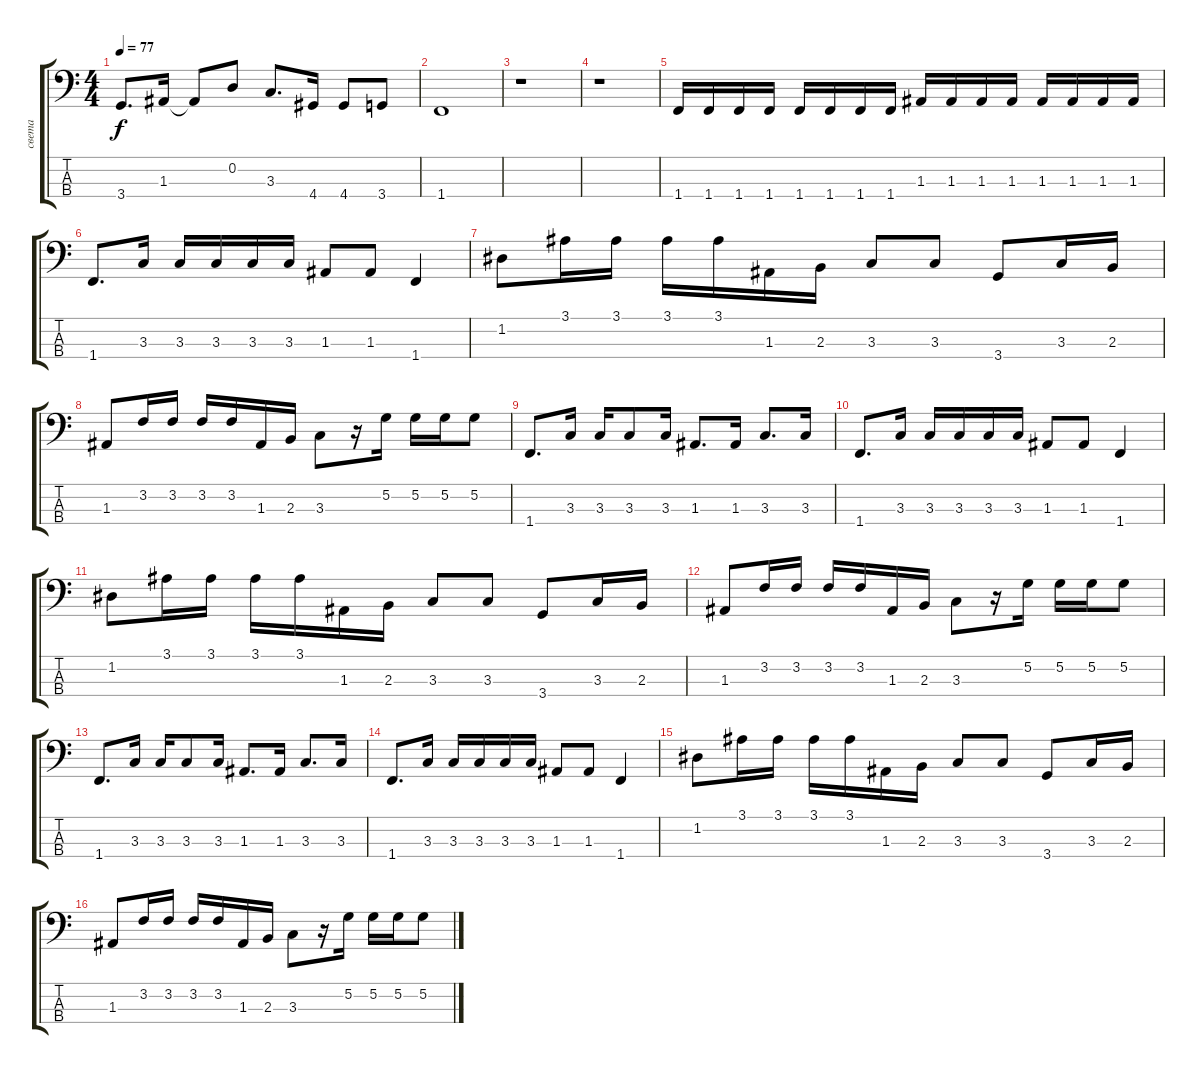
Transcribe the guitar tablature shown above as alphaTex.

\track ("света" "света") {instrument electricbassfinger}
\staff {score tabs}
\tuning (G2 D2 A1 E1) {hide}
\ts (4 4)
\tempo 77
\clef f4
\ks c
3.4.8{d dy f} 1.3.16 1.3{t}.8 0.2.8 3.3.8{d} 4.4.16 4.4.8 3.4.8 |
1.4.1 |
r.1 |
r.1 |
1.4.16 1.4.16 1.4.16 1.4.16 1.4.16 1.4.16 1.4.16 1.4.16 1.3.16 1.3.16 1.3.16 1.3.16 1.3.16 1.3.16 1.3.16 1.3.16 |
1.4.8{d} 3.3.16 3.3.16 3.3.16 3.3.16 3.3.16 1.3.8 1.3.8 1.4.4 |
1.2.8 3.1.16 3.1.16 3.1.16 3.1.16 1.3.16 2.3.16 3.3.8 3.3.8 3.4.8 3.3.16 2.3.16 |
1.3.8 3.2.16 3.2.16 3.2.16 3.2.16 1.3.16 2.3.16 3.3.8 r.16 5.2.16 5.2.16 5.2.16 5.2.8 |
1.4.8{d} 3.3.16 3.3.16 3.3.8 3.3.16 1.3.8{d} 1.3.16 3.3.8{d} 3.3.16 |
1.4.8{d} 3.3.16 3.3.16 3.3.16 3.3.16 3.3.16 1.3.8 1.3.8 1.4.4 |
1.2.8 3.1.16 3.1.16 3.1.16 3.1.16 1.3.16 2.3.16 3.3.8 3.3.8 3.4.8 3.3.16 2.3.16 |
1.3.8 3.2.16 3.2.16 3.2.16 3.2.16 1.3.16 2.3.16 3.3.8 r.16 5.2.16 5.2.16 5.2.16 5.2.8 |
1.4.8{d} 3.3.16 3.3.16 3.3.8 3.3.16 1.3.8{d} 1.3.16 3.3.8{d} 3.3.16 |
1.4.8{d} 3.3.16 3.3.16 3.3.16 3.3.16 3.3.16 1.3.8 1.3.8 1.4.4 |
1.2.8 3.1.16 3.1.16 3.1.16 3.1.16 1.3.16 2.3.16 3.3.8 3.3.8 3.4.8 3.3.16 2.3.16 |
1.3.8 3.2.16 3.2.16 3.2.16 3.2.16 1.3.16 2.3.16 3.3.8 r.16 5.2.16 5.2.16 5.2.16 5.2.8
